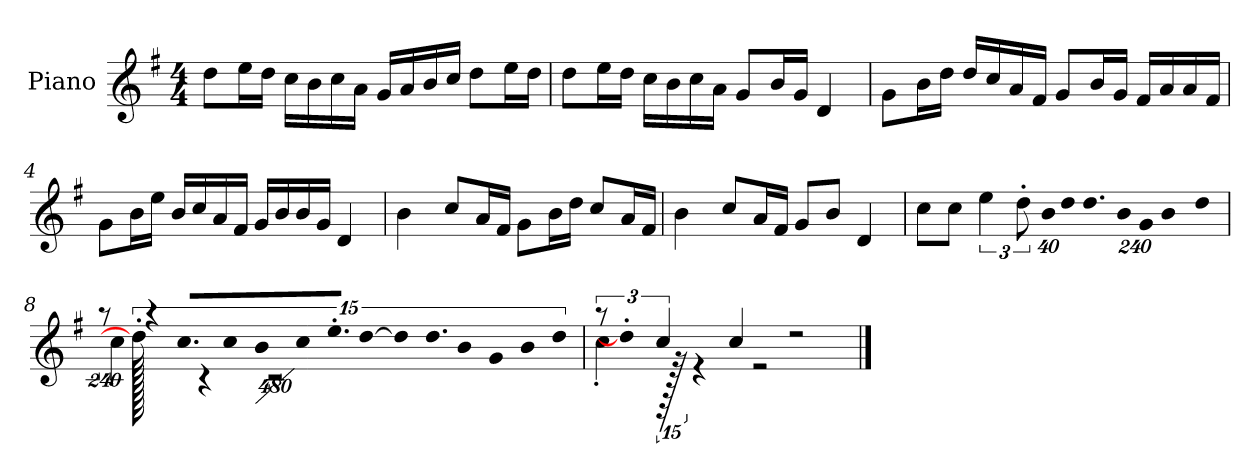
**kern
*part1
*staff1
*I"Piano
*I'P-no
*clefG2
*k[f#]
*M4/4
*MM90
=1
8dd\L
16ee\L
16dd\JJ
16cc\LL
16b\
16cc\
16a\JJ
16g/LL
16a/
16b/
16cc/JJ
8dd\L
16ee\L
16dd\JJ
=2
8dd\L
16ee\L
16dd\JJ
16cc\LL
16b\
16cc\
16a\JJ
8g/L
16b/L
16g/JJ
4d/
=3
8g\L
16b\L
16dd\JJ
16dd/LL
16cc/
16a/
16f#/JJ
8g/L
16b/L
16g/JJ
16f#/LL
16a/
16a/
16f#/JJ
!!LO:LB:g=z
=4
8g\L
16b\L
16ee\JJ
16b/LL
16cc/
16a/
16f#/JJ
16g/LL
16b/
16b/
16g/JJ
4d/
=5
4b\
8cc/L
16a/L
16f#/JJ
8g\L
16b\L
16dd\JJ
8cc/L
16a/L
16f#/JJ
=6
4b\
8cc/L
16a/L
16f#/JJ
8g/L
8b/J
4d/
=7
8cc\L
8cc\J
6ee\
12dd'\
*Xbrackettup
!LO:N:vis=32
640%23b\KLL
!LO:N:vis=16
1920%137dd\
!LO:N:vis=16.
960%103dd\
!LO:N:vis=16
1920%137b\
!LO:N:vis=16
1920%137g\
!LO:N:vis=32
640%23b\K
[384%41dd\J
!!LO:LB:g=z
=8
*brackettup
!LO:N:vis=16
*^
1920%137r	960ryy
.	4cc'\
1920dd'\]	.
!LO:N:vis=32	!
640%23r	.
!LO:N:vis=16.	!
960%103cc/LL	.
!LO:N:vis=16	!
1920%137cc/	.
.	4r
!LO:N:vis=16	!
1920%137b/	.
!LO:N:vis=32	!
640%23cc/K	.
!LO:N:vis=16.	!
960%103ee'/JJ	.
[240%17dd/L	960%479r
192%7dd/LL]	.
!LO:N:vis=16.	!
960%103dd/	.
!LO:N:vis=16	!
1920%137b/	.
!LO:N:vis=16	!
1920%137g/	.
!LO:N:vis=32	!
640%23b/K	.
[160%17dd/J	.
.	1920ryy
=9	=9
12r	4cc'\
960dd'/]	.
6cc/	.
.	960r
4cc/	4r
2r	2r
*v	*v
==
*-
